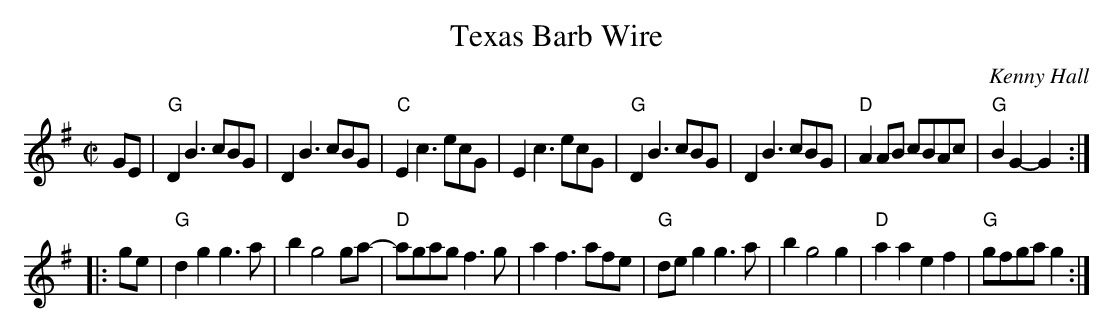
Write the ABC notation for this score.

X:1
T: Texas Barb Wire
C: Kenny Hall
M: C|
L: 1/8
K: G
GE |\
"G"D2B3 cBG | D2B3 cBG | "C"E2c3 ecG | E2c3 ecG |\
"G"D2B3 cBG | D2B3 cBG | "D"A2AB cBAc | "G"B2G2-G2 :|
|: ge |\
"G"d2g2 g3a | b2 g4 ga- | "D"agag f3g | a2f3 afe |\
"G"deg2 g3a | b2 g4 g2 | "D"a2a2 e2f2 | "G"gfga g2 :|
